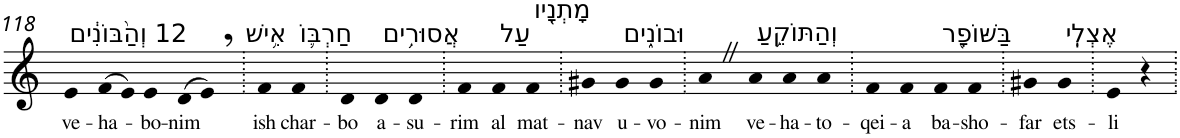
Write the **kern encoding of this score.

**kern	**text
*part1	*part1
*staff1	*staff1
*I"Piano	*
*I'Pno	*
!!LO:PB:g=z
*clefG2	*
*k[]	*
=118	=118
!LO:TX:a:t=12 וְהַ֨בּוֹנִ֔ים	!
!	!LO:LY:b
4e	ve-
!	!LO:LY:b
(>8f	-ha-
8e)	.
!	!LO:LY:b
4e	-bo-
!	!LO:LY:b
(>8d	-nim
8e,)	.
!LO:TX:a:t=אִ֥ישׁ	!
=119.	=119.
!	!LO:LY:b
4f	ish
!LO:TX:a:t=חַרְבּ֛וֹ	!
!	!LO:LY:b
4f	char-
=120.	=120.
!	!LO:LY:b
4d	-bo
!LO:TX:a:t=אֲסוּרִ֥ים	!
!	!LO:LY:b
4d	a-
!	!LO:LY:b
4d	-su-
=121.	=121.
!	!LO:LY:b
4f	-rim
!LO:TX:a:t=עַל	!
!	!LO:LY:b
4f	al
!LO:TX:a:t=מָתְנָ֖יו	!
!	!LO:LY:b
4f	mat-
=122.	=122.
!	!LO:LY:b
4g#X	-nav
!LO:TX:a:t=וּבוֹנִ֑ים	!
!	!LO:LY:b
4g#	u-
!	!LO:LY:b
4g#	-vo-
=123.	=123.
!	!LO:LY:b
4aZ	-nim
!LO:TX:a:t=וְהַתּוֹקֵ֥עַ	!
!	!LO:LY:b
4a	ve-
!	!LO:LY:b
4a	-ha-
!	!LO:LY:b
4a	-to-
=124.	=124.
!	!LO:LY:b
4f	-qei-
!	!LO:LY:b
4f	-a
!LO:TX:a:t=בַּשּׁוֹפָ֖ר	!
!	!LO:LY:b
4f	ba-
!	!LO:LY:b
4f	-sho-
=125.	=125.
!	!LO:LY:b
4g#X	-far
!LO:TX:a:t=אֶצְלִֽי	!
!	!LO:LY:b
4g#	ets-
=126.	=126.
!	!LO:LY:b
4e	-li
4r	.
=.	=.
*-	*-
